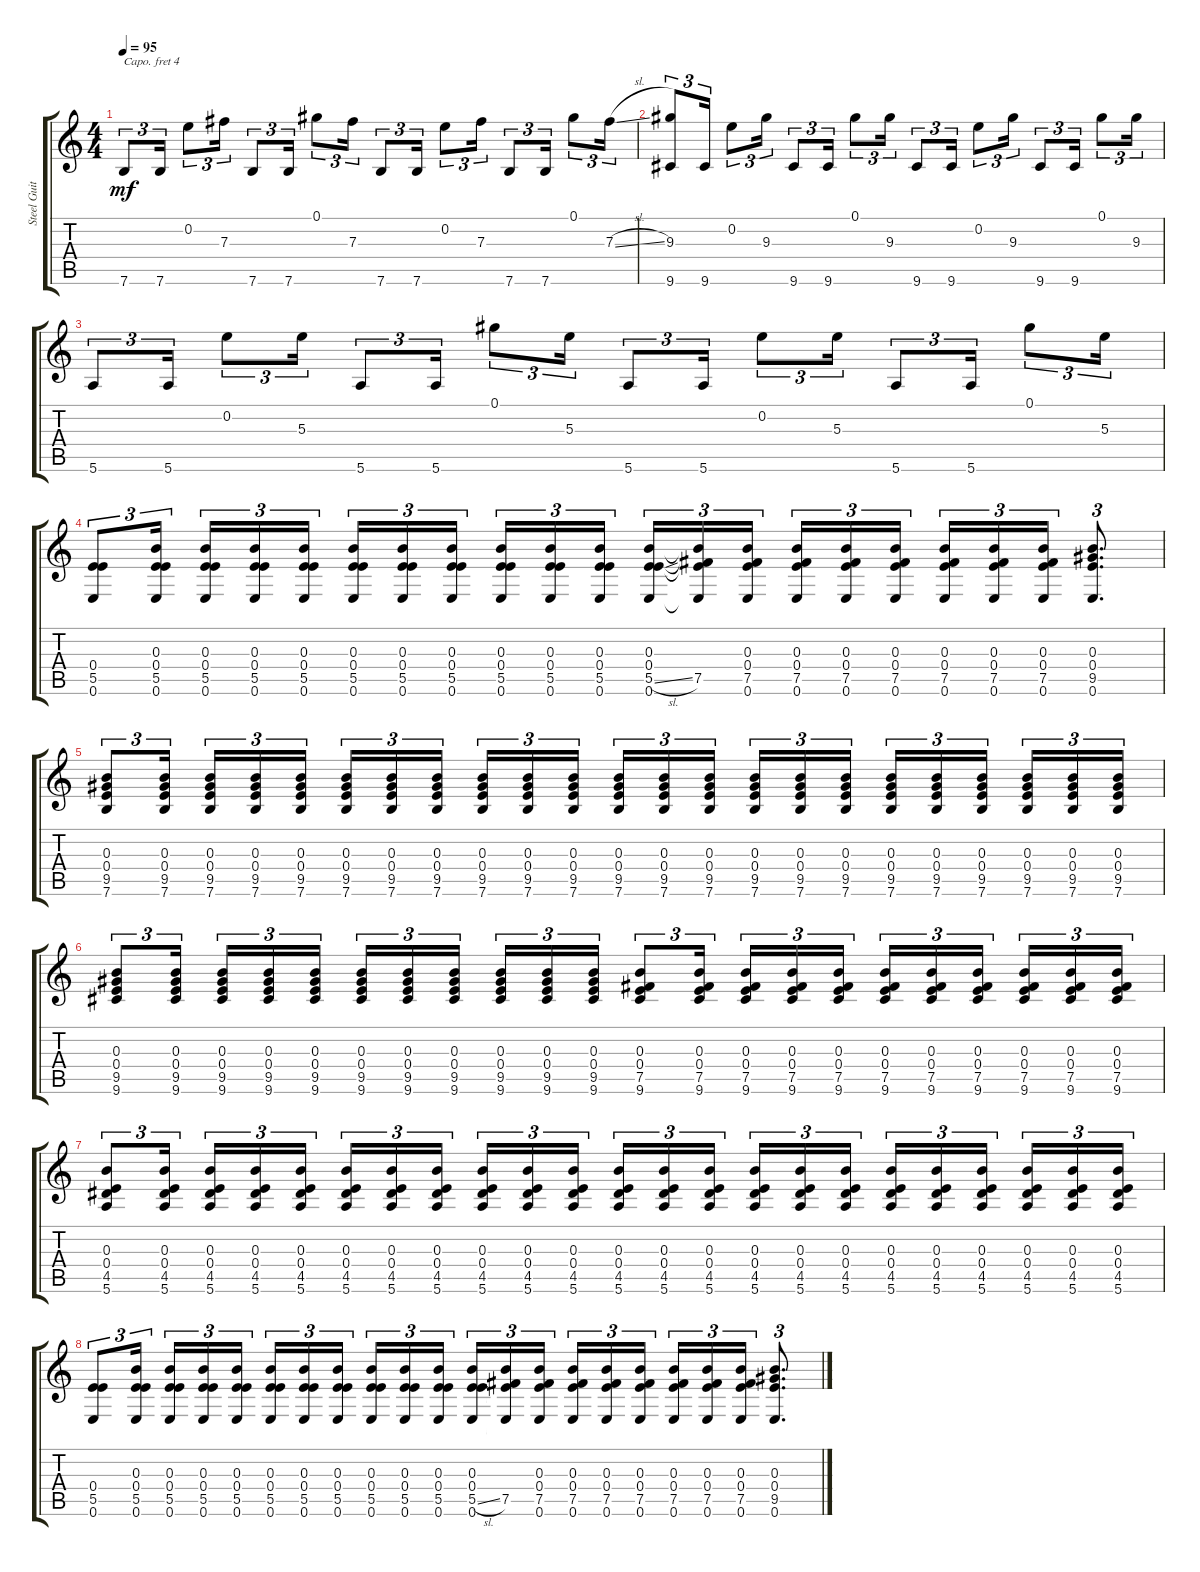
\track ("Steel Guitar" "Steel Guit") {instrument acousticguitarsteel}
\staff {score tabs}
\capo 4
\tuning (E4 C4 G3 C3 G2 C2) {hide}
\ts (4 4)
\tempo 95
\clef g2
\ks c
7.6.8{tu (3 2) dy mf} 7.6.16{tu (3 2)} 0.2.8{tu (3 2)} 7.3.16{tu (3 2)} 7.6.8{tu (3 2)} 7.6.16{tu (3 2)} 0.1.8{tu (3 2)} 7.3.16{tu (3 2)} 7.6.8{tu (3 2)} 7.6.16{tu (3 2)} 0.2.8{tu (3 2)} 7.3.16{tu (3 2)} 7.6.8{tu (3 2)} 7.6.16{tu (3 2)} 0.1.8{tu (3 2)} 7.3{sl}.16{tu (3 2)} |
(9.3 9.6).8{tu (3 2)} 9.6.16{tu (3 2)} 0.2.8{tu (3 2)} 9.3.16{tu (3 2)} 9.6.8{tu (3 2)} 9.6.16{tu (3 2)} 0.1.8{tu (3 2)} 9.3.16{tu (3 2)} 9.6.8{tu (3 2)} 9.6.16{tu (3 2)} 0.2.8{tu (3 2)} 9.3.16{tu (3 2)} 9.6.8{tu (3 2)} 9.6.16{tu (3 2)} 0.1.8{tu (3 2)} 9.3.16{tu (3 2)} |
5.6.8{tu (3 2)} 5.6.16{tu (3 2)} 0.2.8{tu (3 2)} 5.3.16{tu (3 2)} 5.6.8{tu (3 2)} 5.6.16{tu (3 2)} 0.1.8{tu (3 2)} 5.3.16{tu (3 2)} 5.6.8{tu (3 2)} 5.6.16{tu (3 2)} 0.2.8{tu (3 2)} 5.3.16{tu (3 2)} 5.6.8{tu (3 2)} 5.6.16{tu (3 2)} 0.1.8{tu (3 2)} 5.3.16{tu (3 2)} |
(0.4 5.5 0.6).8{tu (3 2)} (0.3 0.4 5.5 0.6).16{tu (3 2) beam splitsecondary} (0.3 0.4 5.5 0.6).16{tu (3 2)} (0.3 0.4 5.5 0.6).16{tu (3 2)} (0.3 0.4 5.5 0.6).16{tu (3 2)} (0.3 0.4 5.5 0.6).16{tu (3 2)} (0.3 0.4 5.5 0.6).16{tu (3 2)} (0.3 0.4 5.5 0.6).16{tu (3 2) beam splitsecondary} (0.3 0.4 5.5 0.6).16{tu (3 2)} (0.3 0.4 5.5 0.6).16{tu (3 2)} (0.3 0.4 5.5 0.6).16{tu (3 2)} (0.3 0.4 5.5{sl} 0.6).16{tu (3 2)} (0.3{t} 0.4{t} 7.5 0.6{t}).16{tu (3 2)} (0.3 0.4 7.5 0.6).16{tu (3 2) beam splitsecondary} (0.3 0.4 7.5 0.6).16{tu (3 2)} (0.3 0.4 7.5 0.6).16{tu (3 2)} (0.3 0.4 7.5 0.6).16{tu (3 2)} (0.3 0.4 7.5 0.6).16{tu (3 2)} (0.3 0.4 7.5 0.6).16{tu (3 2)} (0.3 0.4 7.5 0.6).16{tu (3 2)} (0.3 0.4 9.5 0.6).8{d tu (3 2)} |
(0.3 0.4 9.5 7.6).8{tu (3 2)} (0.3 0.4 9.5 7.6).16{tu (3 2) beam splitsecondary} (0.3 0.4 9.5 7.6).16{tu (3 2)} (0.3 0.4 9.5 7.6).16{tu (3 2)} (0.3 0.4 9.5 7.6).16{tu (3 2)} (0.3 0.4 9.5 7.6).16{tu (3 2)} (0.3 0.4 9.5 7.6).16{tu (3 2)} (0.3 0.4 9.5 7.6).16{tu (3 2) beam splitsecondary} (0.3 0.4 9.5 7.6).16{tu (3 2)} (0.3 0.4 9.5 7.6).16{tu (3 2)} (0.3 0.4 9.5 7.6).16{tu (3 2)} (0.3 0.4 9.5 7.6).16{tu (3 2)} (0.3 0.4 9.5 7.6).16{tu (3 2)} (0.3 0.4 9.5 7.6).16{tu (3 2) beam splitsecondary} (0.3 0.4 9.5 7.6).16{tu (3 2)} (0.3 0.4 9.5 7.6).16{tu (3 2)} (0.3 0.4 9.5 7.6).16{tu (3 2)} (0.3 0.4 9.5 7.6).16{tu (3 2)} (0.3 0.4 9.5 7.6).16{tu (3 2)} (0.3 0.4 9.5 7.6).16{tu (3 2) beam splitsecondary} (0.3 0.4 9.5 7.6).16{tu (3 2)} (0.3 0.4 9.5 7.6).16{tu (3 2)} (0.3 0.4 9.5 7.6).16{tu (3 2)} |
(0.3 0.4 9.5 9.6).8{tu (3 2)} (0.3 0.4 9.5 9.6).16{tu (3 2) beam splitsecondary} (0.3 0.4 9.5 9.6).16{tu (3 2)} (0.3 0.4 9.5 9.6).16{tu (3 2)} (0.3 0.4 9.5 9.6).16{tu (3 2)} (0.3 0.4 9.5 9.6).16{tu (3 2)} (0.3 0.4 9.5 9.6).16{tu (3 2)} (0.3 0.4 9.5 9.6).16{tu (3 2) beam splitsecondary} (0.3 0.4 9.5 9.6).16{tu (3 2)} (0.3 0.4 9.5 9.6).16{tu (3 2)} (0.3 0.4 9.5 9.6).16{tu (3 2)} (0.3 0.4 7.5 9.6).8{tu (3 2)} (0.3 0.4 7.5 9.6).16{tu (3 2) beam splitsecondary} (0.3 0.4 7.5 9.6).16{tu (3 2)} (0.3 0.4 7.5 9.6).16{tu (3 2)} (0.3 0.4 7.5 9.6).16{tu (3 2)} (0.3 0.4 7.5 9.6).16{tu (3 2)} (0.3 0.4 7.5 9.6).16{tu (3 2)} (0.3 0.4 7.5 9.6).16{tu (3 2) beam splitsecondary} (0.3 0.4 7.5 9.6).16{tu (3 2)} (0.3 0.4 7.5 9.6).16{tu (3 2)} (0.3 0.4 7.5 9.6).16{tu (3 2)} |
(0.3 0.4 4.5 5.6).8{tu (3 2)} (0.3 0.4 4.5 5.6).16{tu (3 2) beam splitsecondary} (0.3 0.4 4.5 5.6).16{tu (3 2)} (0.3 0.4 4.5 5.6).16{tu (3 2)} (0.3 0.4 4.5 5.6).16{tu (3 2)} (0.3 0.4 4.5 5.6).16{tu (3 2)} (0.3 0.4 4.5 5.6).16{tu (3 2)} (0.3 0.4 4.5 5.6).16{tu (3 2) beam splitsecondary} (0.3 0.4 4.5 5.6).16{tu (3 2)} (0.3 0.4 4.5 5.6).16{tu (3 2)} (0.3 0.4 4.5 5.6).16{tu (3 2)} (0.3 0.4 4.5 5.6).16{tu (3 2)} (0.3 0.4 4.5 5.6).16{tu (3 2)} (0.3 0.4 4.5 5.6).16{tu (3 2) beam splitsecondary} (0.3 0.4 4.5 5.6).16{tu (3 2)} (0.3 0.4 4.5 5.6).16{tu (3 2)} (0.3 0.4 4.5 5.6).16{tu (3 2)} (0.3 0.4 4.5 5.6).16{tu (3 2)} (0.3 0.4 4.5 5.6).16{tu (3 2)} (0.3 0.4 4.5 5.6).16{tu (3 2) beam splitsecondary} (0.3 0.4 4.5 5.6).16{tu (3 2)} (0.3 0.4 4.5 5.6).16{tu (3 2)} (0.3 0.4 4.5 5.6).16{tu (3 2)} |
(0.4 5.5 0.6).8{tu (3 2)} (0.3 0.4 5.5 0.6).16{tu (3 2) beam splitsecondary} (0.3 0.4 5.5 0.6).16{tu (3 2)} (0.3 0.4 5.5 0.6).16{tu (3 2)} (0.3 0.4 5.5 0.6).16{tu (3 2)} (0.3 0.4 5.5 0.6).16{tu (3 2)} (0.3 0.4 5.5 0.6).16{tu (3 2)} (0.3 0.4 5.5 0.6).16{tu (3 2) beam splitsecondary} (0.3 0.4 5.5 0.6).16{tu (3 2)} (0.3 0.4 5.5 0.6).16{tu (3 2)} (0.3 0.4 5.5 0.6).16{tu (3 2)} (0.3 0.4 5.5{sl} 0.6).16{tu (3 2)} (0.3{t} 0.4{t} 7.5 0.6{t}).16{tu (3 2)} (0.3 0.4 7.5 0.6).16{tu (3 2) beam splitsecondary} (0.3 0.4 7.5 0.6).16{tu (3 2)} (0.3 0.4 7.5 0.6).16{tu (3 2)} (0.3 0.4 7.5 0.6).16{tu (3 2)} (0.3 0.4 7.5 0.6).16{tu (3 2)} (0.3 0.4 7.5 0.6).16{tu (3 2)} (0.3 0.4 7.5 0.6).16{tu (3 2)} (0.3 0.4 9.5 0.6).8{d tu (3 2)}
